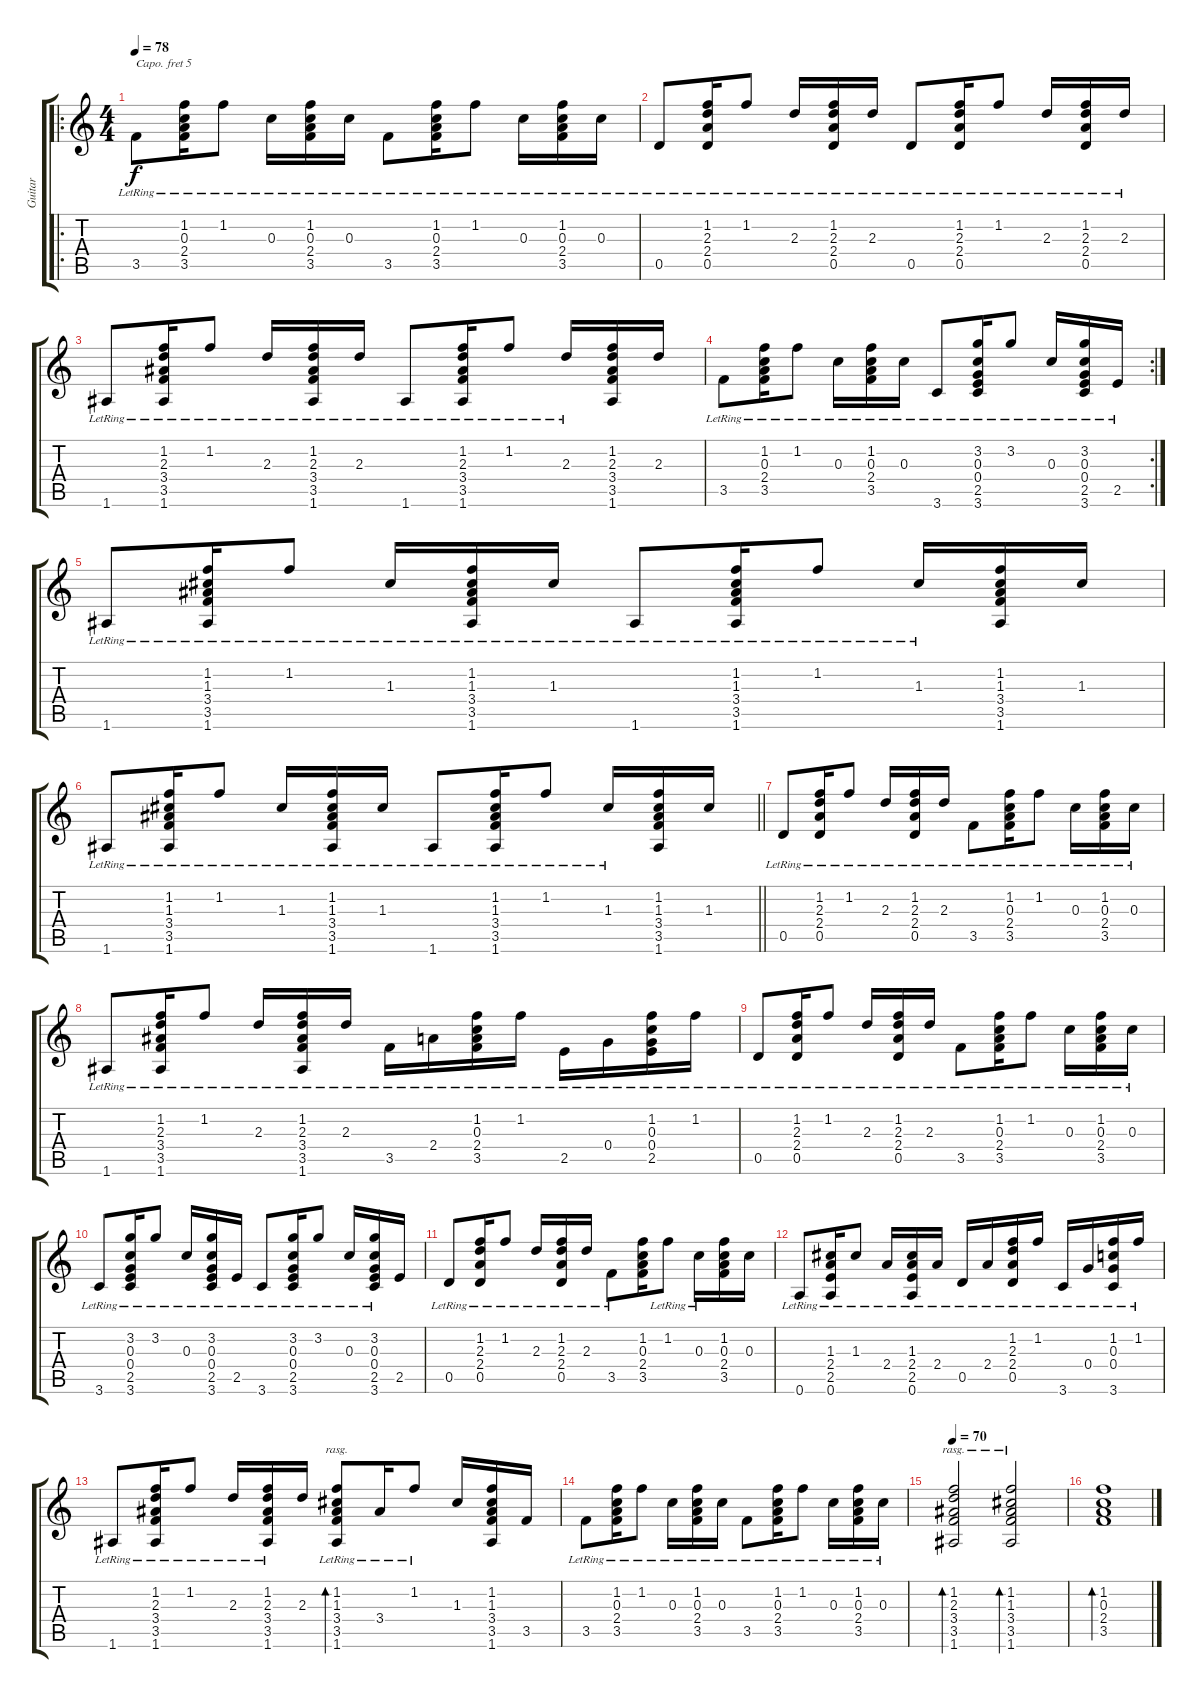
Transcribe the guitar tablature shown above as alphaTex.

\track ("Guitar" "Guitar") {instrument acousticguitarnylon}
\staff {score tabs}
\capo 5
\tuning (E4 B3 G3 D3 A2 E2) {hide}
\ro
\ts (4 4)
\section ("" "")
\tempo 78
\clef g2
\ks c
3.5{lr}.8{dy f} (1.2 0.3 2.4{lr} 3.5).16 1.2{lr}.8 0.3{lr}.16 (1.2 0.3 2.4{lr} 3.5).16 0.3{lr}.16 3.5{lr}.8 (1.2 0.3 2.4{lr} 3.5).16 1.2{lr}.8 0.3{lr}.16 (1.2 0.3 2.4{lr} 3.5).16 0.3{lr}.16 |
0.5{lr}.8 (1.2 2.3 2.4{lr} 0.5).16 1.2{lr}.8 2.3{lr}.16 (1.2 2.3 2.4{lr} 0.5).16 2.3{lr}.16 0.5{lr}.8 (1.2 2.3 2.4{lr} 0.5).16 1.2{lr}.8 2.3{lr}.16 (1.2 2.3 2.4{lr} 0.5).16 2.3{lr}.16 |
1.6{lr}.8 (1.2 2.3 3.4 3.5{lr} 1.6).16 1.2{lr}.8 2.3{lr}.16 (1.2 2.3 3.4{lr} 3.5 1.6).16 2.3{lr}.16 1.6{lr}.8 (1.2 2.3 3.4 3.5{lr} 1.6).16 1.2{lr}.8 2.3{lr}.16 (1.2 2.3 3.4 3.5 1.6).16 2.3.16 |
\rc 2
3.5{lr}.8 (1.2 0.3 2.4{lr} 3.5).16 1.2{lr}.8 0.3{lr}.16 (1.2 0.3 2.4{lr} 3.5).16 0.3{lr}.16 3.6{lr}.8 (3.2 0.3 0.4 2.5{lr} 3.6).16 3.2{lr}.8 0.3{lr}.16 (3.2 0.3 0.4{lr} 2.5 3.6).16 2.5{lr}.16 |
1.6{lr}.8 (1.2 1.3 3.4 3.5{lr} 1.6).16 1.2{lr}.8 1.3{lr}.16 (1.2 1.3 3.4{lr} 3.5 1.6).16 1.3{lr}.16 1.6{lr}.8 (1.2 1.3 3.4 3.5{lr} 1.6).16 1.2{lr}.8 1.3{lr}.16 (1.2 1.3 3.4 3.5 1.6).16 1.3.16 |
\barLineRight lightlight
1.6{lr}.8 (1.2 1.3 3.4 3.5{lr} 1.6).16 1.2{lr}.8 1.3{lr}.16 (1.2 1.3 3.4{lr} 3.5 1.6).16 1.3{lr}.16 1.6{lr}.8 (1.2 1.3 3.4 3.5{lr} 1.6).16 1.2{lr}.8 1.3{lr}.16 (1.2 1.3 3.4 3.5 1.6).16 1.3.16 |
\section ("" "")
0.5{lr}.8 (1.2 2.3 2.4{lr} 0.5).16 1.2{lr}.8 2.3{lr}.16 (1.2 2.3 2.4{lr} 0.5).16 2.3{lr}.16 3.5{lr}.8 (1.2 0.3 2.4{lr} 3.5).16 1.2{lr}.8 0.3{lr}.16 (1.2 0.3 2.4{lr} 3.5).16 0.3{lr}.16 |
1.6{lr}.8 (1.2 2.3 3.4 3.5{lr} 1.6).16 1.2{lr}.8 2.3{lr}.16 (1.2 2.3 3.4{lr} 3.5 1.6).16 2.3{lr}.16 3.5{lr}.16 2.4{lr}.16 (1.2 0.3{lr} 2.4 3.5).16 1.2{lr}.16 2.5{lr}.16 0.4{lr}.16 (1.2 0.3{lr} 0.4 2.5).16 1.2{lr}.16 |
0.5{lr}.8 (1.2 2.3 2.4{lr} 0.5).16 1.2{lr}.8 2.3{lr}.16 (1.2 2.3 2.4{lr} 0.5).16 2.3{lr}.16 3.5{lr}.8 (1.2 0.3 2.4{lr} 3.5).16 1.2{lr}.8 0.3{lr}.16 (1.2 0.3 2.4{lr} 3.5).16 0.3{lr}.16 |
3.6{lr}.8 (3.2 0.3 0.4 2.5{lr} 3.6).16 3.2{lr}.8 0.3{lr}.16 (3.2 0.3 0.4{lr} 2.5 3.6).16 2.5{lr}.16 3.6{lr}.8 (3.2 0.3 0.4 2.5{lr} 3.6).16 3.2{lr}.8 0.3{lr}.16 (3.2 0.3 0.4{lr} 2.5 3.6).16 2.5.16 |
0.5{lr}.8 (1.2 2.3 2.4{lr} 0.5).16 1.2{lr}.8 2.3{lr}.16 (1.2 2.3 2.4{lr} 0.5).16 2.3{lr}.16 3.5{lr}.8 (1.2 0.3 2.4 3.5).16 1.2{lr}.8 0.3{lr}.16 (1.2 0.3 2.4 3.5).16 0.3.16 |
0.6{lr}.8 (1.3 2.4 2.5{lr} 0.6).16 1.3{lr}.8 2.4{lr}.16 (1.3 2.4 2.5{lr} 0.6).16 2.4{lr}.16 0.5{lr}.16 2.4{lr}.16 (1.2 2.3{lr} 2.4 0.5).16 1.2{lr}.16 3.6{lr}.16 0.4{lr}.16 (1.2 0.3{lr} 0.4 3.6).16 1.2{lr}.16 |
1.6{lr}.8 (1.2 2.3 3.4 3.5{lr} 1.6).16 1.2{lr}.8 2.3{lr}.16 (1.2 2.3 3.4{lr} 3.5 1.6).16 2.3.16 (1.2{lr} 1.3{lr} 3.4 3.5{lr} 1.6{lr}).8{bd 120 rasg ii} 3.4{lr}.16 1.2{lr}.8 1.3.16 (1.2 1.3 3.4 3.5 1.6).16 3.5.16 |
3.5{lr}.8 (1.2 0.3 2.4{lr} 3.5).16 1.2{lr}.8 0.3{lr}.16 (1.2 0.3 2.4{lr} 3.5).16 0.3{lr}.16 3.5{lr}.8 (1.2 0.3 2.4{lr} 3.5).16 1.2{lr}.8 0.3{lr}.16 (1.2 0.3 2.4{lr} 3.5).16 0.3{lr}.16 |
\tempo 70
(1.2 2.3 3.4 3.5 1.6).2{bd 120 rasg ii} (1.2 1.3 3.4 3.5 1.6).2{bd 120 rasg ii} |
(1.2 0.3 2.4 3.5).1{bd 120}
